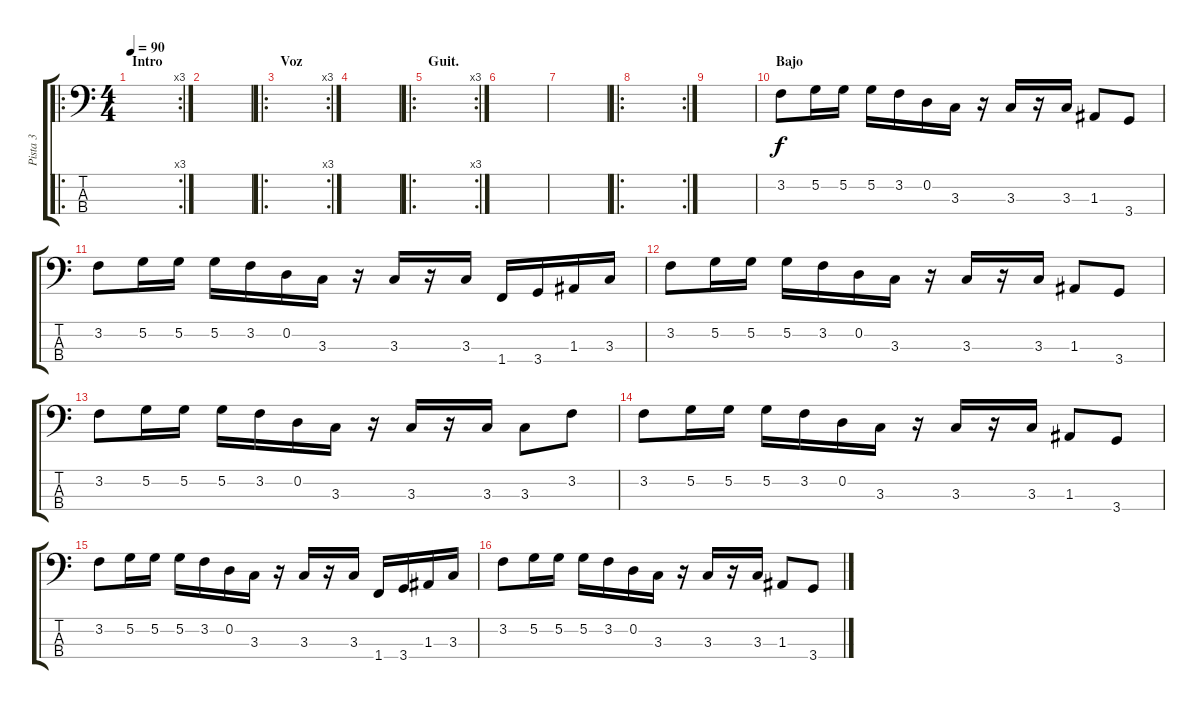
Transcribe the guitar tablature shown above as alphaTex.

\track ("Pista 3" "Pista 3") {instrument electricbassfinger}
\staff {score tabs}
\tuning (G2 D2 A1 E1) {hide}
\ro
\rc 3
\ts (4 4)
\section ("" "Intro")
\tempo 90
\clef f4
\ks c
|
|
\ro
\rc 3
\section ("" "Voz")
|
|
\ro
\rc 3
\section ("" "Guit.")
|
|
|
\ro
\rc 2
|
|
\section ("" "Bajo")
3.2.8 5.2.16 5.2.16 5.2.16 3.2.16 0.2.16 3.3.16 r.16 3.3.16 r.16 3.3.16 1.3.8 3.4.8 |
3.2.8 5.2.16 5.2.16 5.2.16 3.2.16 0.2.16 3.3.16 r.16 3.3.16 r.16 3.3.16 1.4.16 3.4.16 1.3.16 3.3.16 |
3.2.8 5.2.16 5.2.16 5.2.16 3.2.16 0.2.16 3.3.16 r.16 3.3.16 r.16 3.3.16 1.3.8 3.4.8 |
3.2.8 5.2.16 5.2.16 5.2.16 3.2.16 0.2.16 3.3.16 r.16 3.3.16 r.16 3.3.16 3.3.8 3.2.8 |
3.2.8 5.2.16 5.2.16 5.2.16 3.2.16 0.2.16 3.3.16 r.16 3.3.16 r.16 3.3.16 1.3.8 3.4.8 |
3.2.8 5.2.16 5.2.16 5.2.16 3.2.16 0.2.16 3.3.16 r.16 3.3.16 r.16 3.3.16 1.4.16 3.4.16 1.3.16 3.3.16 |
3.2.8 5.2.16 5.2.16 5.2.16 3.2.16 0.2.16 3.3.16 r.16 3.3.16 r.16 3.3.16 1.3.8 3.4.8
